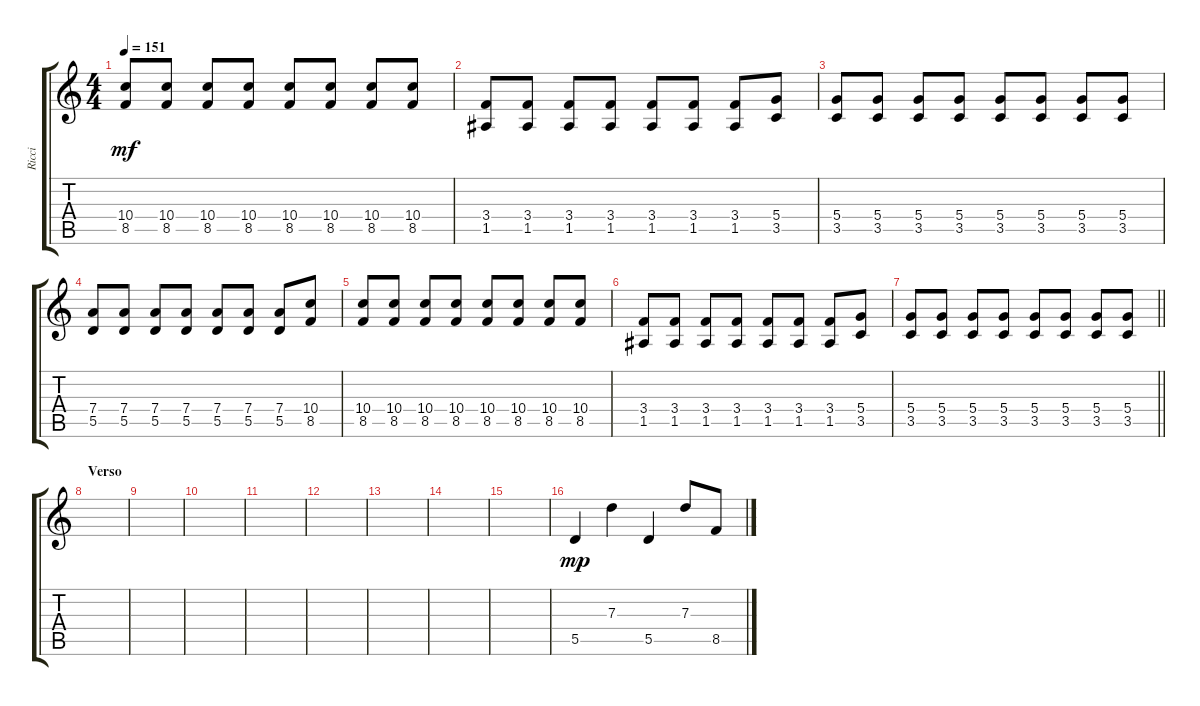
\track ("Ricci" "Ricci") {instrument overdrivenguitar}
\staff {score tabs}
\tuning (E4 B3 G3 D3 A2 D2) {hide}
\ts (4 4)
\tempo 151
\clef g2
\ks c
(10.4 8.5).8{dy mf} (10.4 8.5).8 (10.4 8.5).8 (10.4 8.5).8 (10.4 8.5).8 (10.4 8.5).8 (10.4 8.5).8 (10.4 8.5).8 |
(3.4 1.5).8 (3.4 1.5).8 (3.4 1.5).8 (3.4 1.5).8 (3.4 1.5).8 (3.4 1.5).8 (3.4 1.5).8 (5.4 3.5).8 |
(5.4 3.5).8 (5.4 3.5).8 (5.4 3.5).8 (5.4 3.5).8 (5.4 3.5).8 (5.4 3.5).8 (5.4 3.5).8 (5.4 3.5).8 |
(7.4 5.5).8 (7.4 5.5).8 (7.4 5.5).8 (7.4 5.5).8 (7.4 5.5).8 (7.4 5.5).8 (7.4 5.5).8 (10.4 8.5).8 |
(10.4 8.5).8 (10.4 8.5).8 (10.4 8.5).8 (10.4 8.5).8 (10.4 8.5).8 (10.4 8.5).8 (10.4 8.5).8 (10.4 8.5).8 |
(3.4 1.5).8 (3.4 1.5).8 (3.4 1.5).8 (3.4 1.5).8 (3.4 1.5).8 (3.4 1.5).8 (3.4 1.5).8 (5.4 3.5).8 |
\barLineRight lightlight
(5.4 3.5).8 (5.4 3.5).8 (5.4 3.5).8 (5.4 3.5).8 (5.4 3.5).8 (5.4 3.5).8 (5.4 3.5).8 (5.4 3.5).8 |
\section ("" "Verso")
|
|
|
|
|
|
|
|
5.5.4{dy mp} 7.3.4 5.5.4 7.3.8 8.5.8
